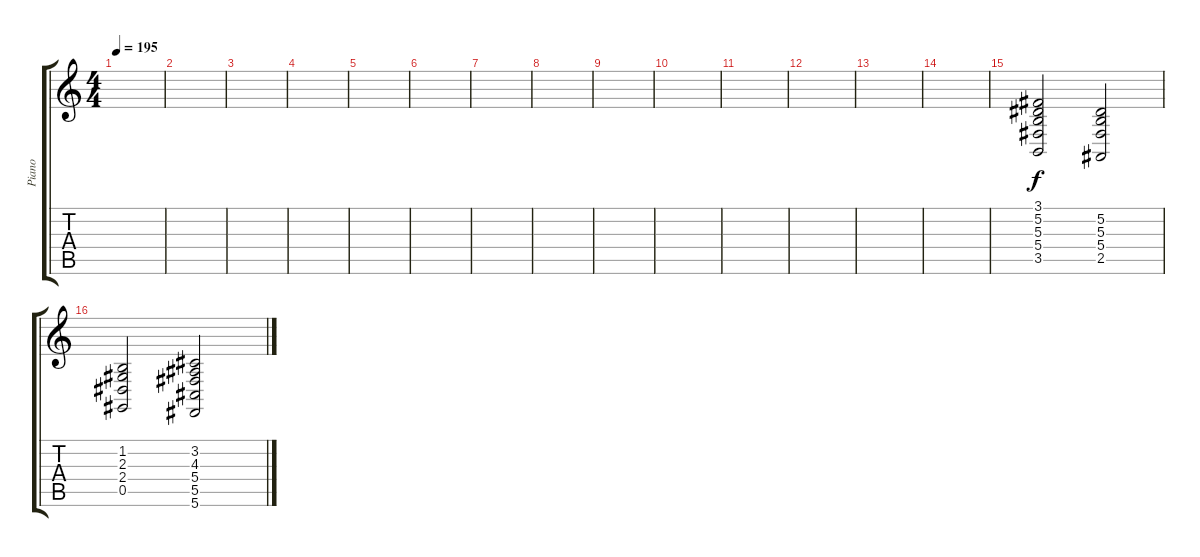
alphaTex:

\track ("Piano" "Piano") {instrument acousticgrandpiano}
\staff {score tabs}
\tuning (Eb4 Bb3 Gb3 Db3 Ab2 Db2) {hide}
\ts (4 4)
\tempo 195
\clef g2
\ks c
|
|
|
|
|
|
|
|
|
|
|
|
|
|
(3.1 5.2 5.3 5.4 3.5).2{volume 16} (5.2 5.3 5.4 2.5).2 |
(1.2 2.3 2.4 0.5).2 (3.2 4.3 5.4 5.5 5.6).2
